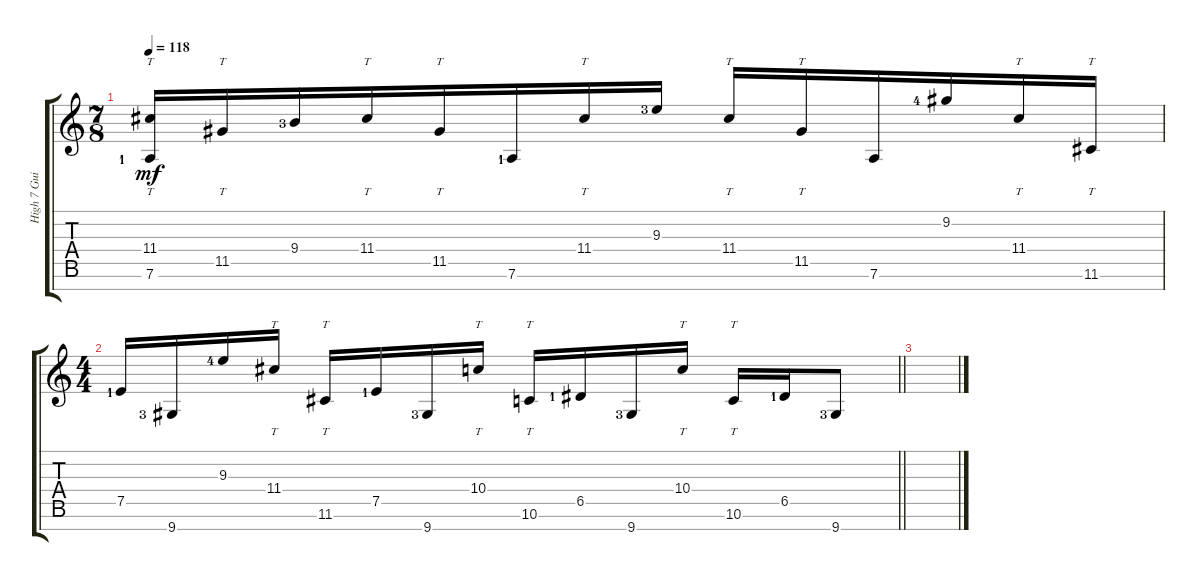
\track ("High 7 Guitar #1" "High 7 Gui") {instrument electricguitarjazz}
\staff {score tabs}
\tuning (E4 B3 G3 D3 A2 D2 B1) {hide}
\ts (7 8)
\tempo 118
\clef g2
\ks c
(11.4 7.6{lf 2}).16{tt dy mf} 11.5.16{tt} 9.4{lf 4}.16 11.4.16{tt} 11.5.16{tt} 7.6{lf 2}.16 11.4.16{tt} 9.3{lf 4}.16 11.4.16{tt} 11.5.16{tt} 7.6.16 9.2{lf 5}.16 11.4.16{tt} 11.6.16{tt} |
\ts (4 4)
\barLineRight lightlight
7.5{lf 2}.16 9.7{lf 4}.16 9.3{lf 5}.16 11.4.16{tt} 11.6.16{tt} 7.5{lf 2}.16 9.7{lf 4}.16 10.4.16{tt} 10.6.16{tt} 6.5{lf 2}.16 9.7{lf 4}.16 10.4.16{tt} 10.6.16{tt} 6.5{lf 2}.16 9.7{lf 4}.8 |
\section ("" "")
